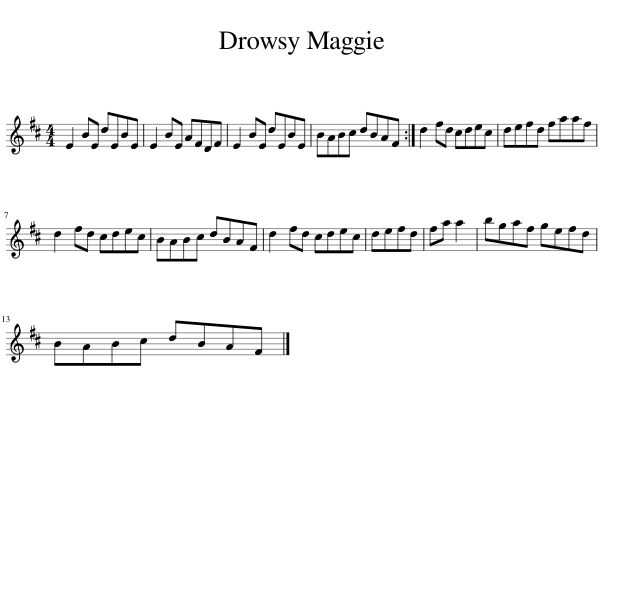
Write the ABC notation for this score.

X:1
L:1/8
M:4/4
I:linebreak $
K:D
V:1 treble
V:1
 E2 BE dEBE | E2 BE AFDF | E2 BE dEBE | BABc dBAF :| d2 fd cdec | %5
 defd faaf |$ d2 fd cdec | BABc dBAF | d2 fd cdec | defd | %10
 fa a2 | bgaf gefd |$ BABc dBAF |] %13
